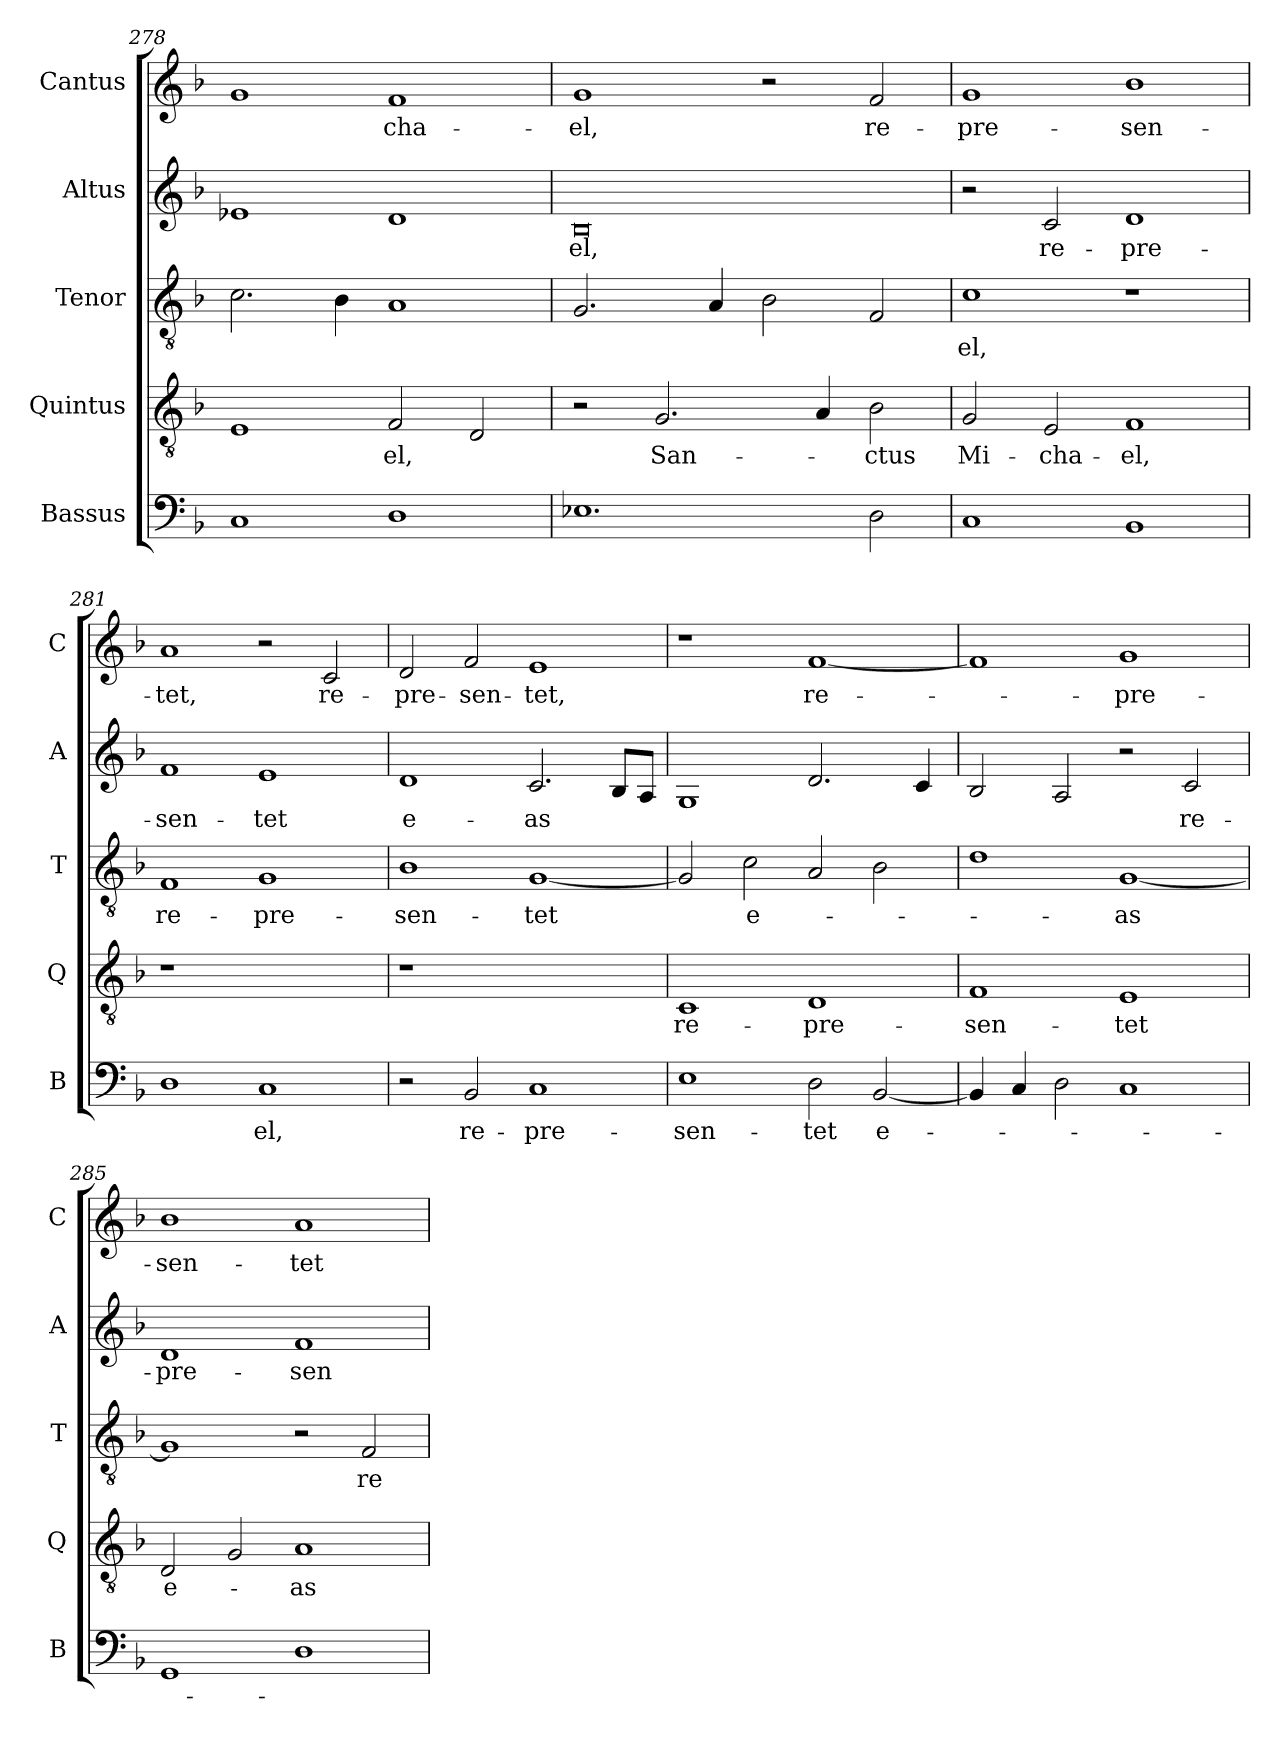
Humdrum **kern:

**kern	**text	**kern	**text	**kern	**text	**kern	**text	**kern	**text
*part5	*part5	*part4	*part4	*part3	*part3	*part2	*part2	*part1	*part1
*staff5	*staff5	*staff4	*staff4	*staff3	*staff3	*staff2	*staff2	*staff1	*staff1
*I"Bassus	*	*I"Quintus	*	*I"Tenor	*	*I"Altus	*	*I"Cantus	*
*I'B	*	*I'Q	*	*I'T	*	*I'A	*	*I'C	*
!!LO:LB:g=z
*clefF4	*	*clefGv2	*	*clefGv2	*	*clefG2	*	*clefG2	*
*k[b-]	*	*k[b-]	*	*k[b-]	*	*k[b-]	*	*k[b-]	*
*F:	*	*F:	*	*F:	*	*F:	*	*F:	*
=278	=278	=278	=278	=278	=278	=278	=278	=278	=278
1C	.	1E	.	2.c\	.	1e-X	.	1g	.
.	.	.	.	4B-\	.	.	.	.	.
!	!	!	!LO:LY:b	!	!	!	!	!	!LO:LY:b
1D	.	2F/	-el,	1A	.	1d	.	1f	-cha-
.	.	2D/	.	.	.	.	.	.	.
=279	=279	=279	=279	=279	=279	=279	=279	=279	=279
!	!	!	!	!	!	!	!LO:LY:b	!	!LO:LY:b
1.E-X	.	2r	.	2.G/	.	0B-	-el,	1g	-el,
!	!	!	!LO:LY:b	!	!	!	!	!	!
.	.	2.G/	San-	.	.	.	.	.	.
.	.	.	.	4A/	.	.	.	.	.
.	.	.	.	2B-\	.	.	.	2r	.
.	.	4A/	.	.	.	.	.	.	.
!	!	!	!LO:LY:b	!	!	!	!	!	!LO:LY:b
2D\	.	2B-\	-ctus	2F/	.	.	.	2f/	re-
=280	=280	=280	=280	=280	=280	=280	=280	=280	=280
!	!	!	!LO:LY:b	!	!LO:LY:b	!	!	!	!LO:LY:b
1C	.	2G/	Mi-	1c	-el,	2r	.	1g	-pre-
!	!	!	!LO:LY:b	!	!	!	!LO:LY:b	!	!
.	.	2E/	-cha-	.	.	2c/	re-	.	.
!	!	!	!LO:LY:b	!	!	!	!LO:LY:b	!	!LO:LY:b
1BB-	.	1F	-el,	1r	.	1d	-pre-	1b-	-sen-
=281	=281	=281	=281	=281	=281	=281	=281	=281	=281
!	!	!	!	!	!LO:LY:b	!	!LO:LY:b	!	!LO:LY:b
1D	.	1r	.	1F	re-	1f	-sen-	1a	-tet,
!	!LO:LY:b	!	!	!	!LO:LY:b	!	!LO:LY:b	!	!
1C	-el,	1ryy	.	1G	-pre-	1e	-tet	2r	.
!	!	!	!	!	!	!	!	!	!LO:LY:b
.	.	.	.	.	.	.	.	2c/	re-
=282	=282	=282	=282	=282	=282	=282	=282	=282	=282
!	!	!	!	!	!LO:LY:b	!	!LO:LY:b	!	!LO:LY:b
2r	.	1r	.	1B-	-sen-	1d	e-	2d/	-pre-
!	!LO:LY:b	!	!	!	!	!	!	!	!LO:LY:b
2BB-/	re-	.	.	.	.	.	.	2f/	-sen-
!	!LO:LY:b	!	!	!	!LO:LY:b	!	!LO:LY:b	!	!LO:LY:b
1C	-pre-	1ryy	.	[1G	-tet	2.c/	-as	1e	-tet,
.	.	.	.	.	.	8B-/L	.	.	.
.	.	.	.	.	.	8A/J	.	.	.
=283	=283	=283	=283	=283	=283	=283	=283	=283	=283
!	!LO:LY:b	!	!LO:LY:b	!	!	!	!	!	!
1E	-sen-	1C	re-	2G/]	.	1G	.	1r	.
!	!	!	!	!	!LO:LY:b	!	!	!	!
.	.	.	.	2c\	e-	.	.	.	.
!	!LO:LY:b	!	!LO:LY:b	!	!	!	!	!	!LO:LY:b
2D\	-tet	1D	-pre-	2A/	.	2.d/	.	[1f	re-
!	!LO:LY:b	!	!	!	!	!	!	!	!
[2BB-/	e-	.	.	2B-\	.	.	.	.	.
.	.	.	.	.	.	4c/	.	.	.
!!LO:PB:g=z
=284	=284	=284	=284	=284	=284	=284	=284	=284	=284
!	!	!	!LO:LY:b	!	!	!	!	!	!
4BB-/]	.	1F	-sen-	1d	.	2B-/	.	1f]	.
4C/	.	.	.	.	.	.	.	.	.
2D\	.	.	.	.	.	2A/	.	.	.
!	!	!	!LO:LY:b	!	!LO:LY:b	!	!	!	!LO:LY:b
1C	.	1E	-tet	[1G	-as	2r	.	1g	-pre-
!	!	!	!	!	!	!	!LO:LY:b	!	!
.	.	.	.	.	.	2c/	re-	.	.
=285	=285	=285	=285	=285	=285	=285	=285	=285	=285
!	!	!	!LO:LY:b	!	!	!	!LO:LY:b	!	!LO:LY:b
1GG	.	2D/	e-	1G]	.	1d	-pre-	1b-	-sen-
.	.	2G/	.	.	.	.	.	.	.
!	!	!	!LO:LY:b	!	!	!	!LO:LY:b	!	!LO:LY:b
1D	.	1A	-as	2r	.	1f	-sen-	1a	-tet
!	!	!	!	!	!LO:LY:b	!	!	!	!
.	.	.	.	2F/	re-	.	.	.	.
=	=	=	=	=	=	=	=	=	=
*-	*-	*-	*-	*-	*-	*-	*-	*-	*-
